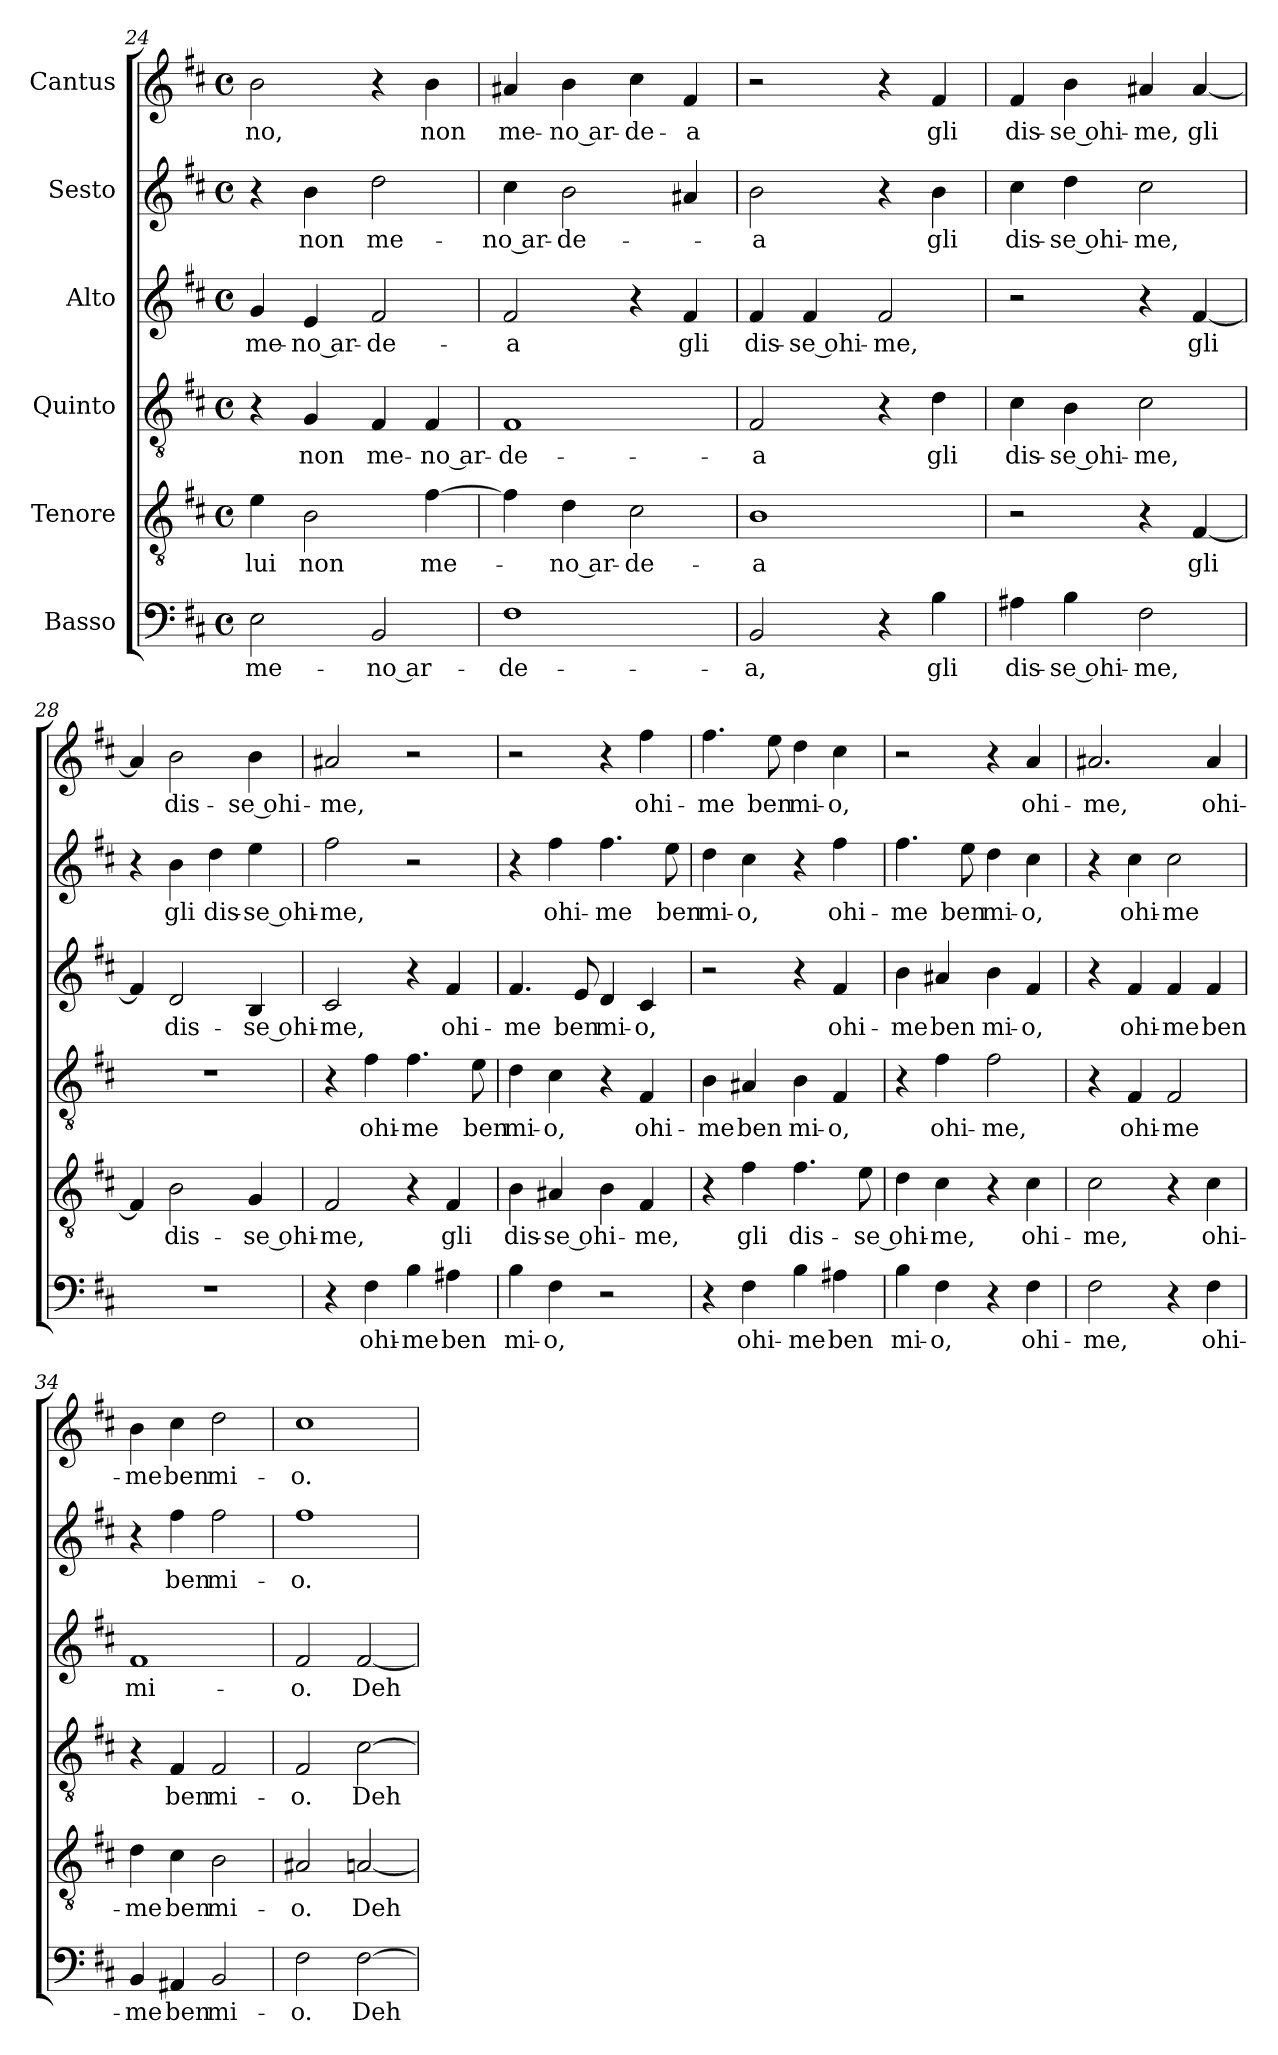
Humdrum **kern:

**kern	**text	**kern	**text	**kern	**text	**kern	**text	**kern	**text	**kern	**text
*part6	*part6	*part5	*part5	*part4	*part4	*part3	*part3	*part2	*part2	*part1	*part1
*staff6	*staff6	*staff5	*staff5	*staff4	*staff4	*staff3	*staff3	*staff2	*staff2	*staff1	*staff1
*I"Basso	*	*I"Tenore	*	*I"Quinto	*	*I"Alto	*	*I"Sesto	*	*I"Cantus	*
*clefF4	*	*clefGv2	*	*clefGv2	*	*clefG2	*	*clefG2	*	*clefG2	*
*k[f#c#]	*	*k[f#c#]	*	*k[f#c#]	*	*k[f#c#]	*	*k[f#c#]	*	*k[f#c#]	*
*D:	*	*D:	*	*D:	*	*D:	*	*D:	*	*D:	*
*M4/4	*	*M4/4	*	*M4/4	*	*M4/4	*	*M4/4	*	*M4/4	*
*met(c)	*	*met(c)	*	*met(c)	*	*met(c)	*	*met(c)	*	*met(c)	*
=24	=24	=24	=24	=24	=24	=24	=24	=24	=24	=24	=24
!	!LO:LY:b	!	!LO:LY:b	!	!	!	!LO:LY:b	!	!	!	!LO:LY:b
2E\	me-	4e\	lui	4r	.	4g/	me-	4r	.	2b\	-no,
!	!	!	!LO:LY:b	!	!LO:LY:b	!	!LO:LY:b	!	!LO:LY:b	!	!
.	.	2B\	non	4G/	non	4e/	-no ar-	4b\	non	.	.
!	!LO:LY:b	!	!	!	!LO:LY:b	!	!LO:LY:b	!	!LO:LY:b	!	!
2BB/	-no ar-	.	.	4F#/	me-	2f#/	-de-	2dd\	me-	4r	.
!	!	!	!LO:LY:b	!	!LO:LY:b	!	!	!	!	!	!LO:LY:b
.	.	[4f#\	me-	4F#/	-no ar-	.	.	.	.	4b\	non
=25	=25	=25	=25	=25	=25	=25	=25	=25	=25	=25	=25
!	!LO:LY:b	!	!	!	!LO:LY:b	!	!LO:LY:b	!	!LO:LY:b	!	!LO:LY:b
1F#	-de-	4f#\]	.	1F#	-de-	2f#/	-a	4cc#\	-no ar-	4a#X/	me-
!	!	!	!LO:LY:b	!	!	!	!	!	!LO:LY:b	!	!LO:LY:b
.	.	4d\	-no ar-	.	.	.	.	2b\	-de-	4b\	-no ar-
!	!	!	!LO:LY:b	!	!	!	!	!	!	!	!LO:LY:b
.	.	2c#\	-de-	.	.	4r	.	.	.	4cc#\	-de-
!	!	!	!	!	!	!	!LO:LY:b	!	!	!	!LO:LY:b
.	.	.	.	.	.	4f#/	gli	4a#X/	.	4f#/	-a
=26	=26	=26	=26	=26	=26	=26	=26	=26	=26	=26	=26
!	!LO:LY:b	!	!LO:LY:b	!	!LO:LY:b	!	!LO:LY:b	!	!LO:LY:b	!	!
2BB/	-a,	1B	-a	2F#/	-a	4f#/	dis-	2b\	-a	2r	.
!	!	!	!	!	!	!	!LO:LY:b	!	!	!	!
.	.	.	.	.	.	4f#/	-se ohi-	.	.	.	.
!	!	!	!	!	!	!	!LO:LY:b	!	!	!	!
4r	.	.	.	4r	.	2f#/	-me,	4r	.	4r	.
!	!LO:LY:b	!	!	!	!LO:LY:b	!	!	!	!LO:LY:b	!	!LO:LY:b
4B\	gli	.	.	4d\	gli	.	.	4b\	gli	4f#/	gli
!!LO:LB:g=z
=27	=27	=27	=27	=27	=27	=27	=27	=27	=27	=27	=27
!	!LO:LY:b	!	!	!	!LO:LY:b	!	!	!	!LO:LY:b	!	!LO:LY:b
4A#X\	dis-	2r	.	4c#\	dis-	2r	.	4cc#\	dis-	4f#/	dis-
!	!LO:LY:b	!	!	!	!LO:LY:b	!	!	!	!LO:LY:b	!	!LO:LY:b
4B\	-se ohi-	.	.	4B\	-se ohi-	.	.	4dd\	-se ohi-	4b\	-se ohi-
!	!LO:LY:b	!	!	!	!LO:LY:b	!	!	!	!LO:LY:b	!	!LO:LY:b
2F#\	-me,	4r	.	2c#\	-me,	4r	.	2cc#\	-me,	4a#X/	-me,
!	!	!	!LO:LY:b	!	!	!	!LO:LY:b	!	!	!	!LO:LY:b
.	.	[4F#/	gli	.	.	[4f#/	gli	.	.	[4a#/	gli
=28	=28	=28	=28	=28	=28	=28	=28	=28	=28	=28	=28
1r	.	4F#/]	.	1r	.	4f#/]	.	4r	.	4a#/]	.
!	!	!	!LO:LY:b	!	!	!	!LO:LY:b	!	!LO:LY:b	!	!LO:LY:b
.	.	2B\	dis-	.	.	2d/	dis-	4b\	gli	2b\	dis-
!	!	!	!	!	!	!	!	!	!LO:LY:b	!	!
.	.	.	.	.	.	.	.	4dd\	dis-	.	.
!	!	!	!LO:LY:b	!	!	!	!LO:LY:b	!	!LO:LY:b	!	!LO:LY:b
.	.	4G/	-se ohi-	.	.	4B/	-se ohi-	4ee\	-se ohi-	4b\	-se ohi-
=29	=29	=29	=29	=29	=29	=29	=29	=29	=29	=29	=29
!	!	!	!LO:LY:b	!	!	!	!LO:LY:b	!	!LO:LY:b	!	!LO:LY:b
4r	.	2F#/	-me,	4r	.	2c#/	-me,	2ff#\	-me,	2a#X/	-me,
!	!LO:LY:b	!	!	!	!LO:LY:b	!	!	!	!	!	!
4F#\	ohi-	.	.	4f#\	ohi-	.	.	.	.	.	.
!	!LO:LY:b	!	!	!	!LO:LY:b	!	!	!	!	!	!
4B\	-me	4r	.	4.f#\	-me	4r	.	2r	.	2r	.
!	!LO:LY:b	!	!LO:LY:b	!	!	!	!LO:LY:b	!	!	!	!
4A#X\	ben	4F#/	gli	.	.	4f#/	ohi-	.	.	.	.
!	!	!	!	!	!LO:LY:b	!	!	!	!	!	!
.	.	.	.	8e\	ben	.	.	.	.	.	.
=30	=30	=30	=30	=30	=30	=30	=30	=30	=30	=30	=30
!	!LO:LY:b	!	!LO:LY:b	!	!LO:LY:b	!	!LO:LY:b	!	!	!	!
4B\	mi-	4B\	dis-	4d\	mi-	4.f#/	-me	4r	.	2r	.
!	!LO:LY:b	!	!LO:LY:b	!	!LO:LY:b	!	!	!	!LO:LY:b	!	!
4F#\	-o,	4A#X/	-se ohi-	4c#\	-o,	.	.	4ff#\	ohi-	.	.
!	!	!	!	!	!	!	!LO:LY:b	!	!	!	!
.	.	.	.	.	.	8e/	ben	.	.	.	.
!	!	!	!	!	!	!	!LO:LY:b	!	!LO:LY:b	!	!
2r	.	4B\	.	4r	.	4d/	mi-	4.ff#\	-me	4r	.
!	!	!	!LO:LY:b	!	!LO:LY:b	!	!LO:LY:b	!	!	!	!LO:LY:b
.	.	4F#/	-me,	4F#/	ohi-	4c#/	-o,	.	.	4ff#\	ohi-
!	!	!	!	!	!	!	!	!	!LO:LY:b	!	!
.	.	.	.	.	.	.	.	8ee\	ben	.	.
=31	=31	=31	=31	=31	=31	=31	=31	=31	=31	=31	=31
!	!	!	!	!	!LO:LY:b	!	!	!	!LO:LY:b	!	!LO:LY:b
4r	.	4r	.	4B\	-me	2r	.	4dd\	mi-	4.ff#\	-me
!	!LO:LY:b	!	!LO:LY:b	!	!LO:LY:b	!	!	!	!LO:LY:b	!	!
4F#\	ohi-	4f#\	gli	4A#X/	ben	.	.	4cc#\	-o,	.	.
!	!	!	!	!	!	!	!	!	!	!	!LO:LY:b
.	.	.	.	.	.	.	.	.	.	8ee\	ben
!	!LO:LY:b	!	!LO:LY:b	!	!LO:LY:b	!	!	!	!	!	!LO:LY:b
4B\	-me	4.f#\	dis-	4B\	mi-	4r	.	4r	.	4dd\	mi-
!	!LO:LY:b	!	!	!	!LO:LY:b	!	!LO:LY:b	!	!LO:LY:b	!	!LO:LY:b
4A#X\	ben	.	.	4F#/	-o,	4f#/	ohi-	4ff#\	ohi-	4cc#\	-o,
!	!	!	!LO:LY:b	!	!	!	!	!	!	!	!
.	.	8e\	-se ohi-	.	.	.	.	.	.	.	.
=32	=32	=32	=32	=32	=32	=32	=32	=32	=32	=32	=32
!	!LO:LY:b	!	!	!	!	!	!LO:LY:b	!	!LO:LY:b	!	!
4B\	mi-	4d\	.	4r	.	4b\	-me	4.ff#\	-me	2r	.
!	!LO:LY:b	!	!LO:LY:b	!	!LO:LY:b	!	!LO:LY:b	!	!	!	!
4F#\	-o,	4c#\	-me,	4f#\	ohi-	4a#X/	ben	.	.	.	.
!	!	!	!	!	!	!	!	!	!LO:LY:b	!	!
.	.	.	.	.	.	.	.	8ee\	ben	.	.
!	!	!	!	!	!LO:LY:b	!	!LO:LY:b	!	!LO:LY:b	!	!
4r	.	4r	.	2f#\	-me,	4b\	mi-	4dd\	mi-	4r	.
!	!LO:LY:b	!	!LO:LY:b	!	!	!	!LO:LY:b	!	!LO:LY:b	!	!LO:LY:b
4F#\	ohi-	4c#\	ohi-	.	.	4f#/	-o,	4cc#\	-o,	4a/	ohi-
!!LO:PB:g=z
=33	=33	=33	=33	=33	=33	=33	=33	=33	=33	=33	=33
!	!LO:LY:b	!	!LO:LY:b	!	!	!	!	!	!	!	!LO:LY:b
2F#\	-me,	2c#\	-me,	4r	.	4r	.	4r	.	2.a#X/	-me,
!	!	!	!	!	!LO:LY:b	!	!LO:LY:b	!	!LO:LY:b	!	!
.	.	.	.	4F#/	ohi-	4f#/	ohi-	4cc#\	ohi-	.	.
!	!	!	!	!	!LO:LY:b	!	!LO:LY:b	!	!LO:LY:b	!	!
4r	.	4r	.	2F#/	-me	4f#/	-me	2cc#\	-me	.	.
!	!LO:LY:b	!	!LO:LY:b	!	!	!	!LO:LY:b	!	!	!	!LO:LY:b
4F#\	ohi-	4c#\	ohi-	.	.	4f#/	ben	.	.	4a#/	ohi-
=34	=34	=34	=34	=34	=34	=34	=34	=34	=34	=34	=34
!	!LO:LY:b	!	!LO:LY:b	!	!	!	!LO:LY:b	!	!	!	!LO:LY:b
4BB/	-me	4d\	-me	4r	.	1f#	mi-	4r	.	4b\	-me
!	!LO:LY:b	!	!LO:LY:b	!	!LO:LY:b	!	!	!	!LO:LY:b	!	!LO:LY:b
4AA#X/	ben	4c#\	ben	4F#/	ben	.	.	4ff#\	ben	4cc#\	ben
!	!LO:LY:b	!	!LO:LY:b	!	!LO:LY:b	!	!	!	!LO:LY:b	!	!LO:LY:b
2BB/	mi-	2B\	mi-	2F#/	mi-	.	.	2ff#\	mi-	2dd\	mi-
=35	=35	=35	=35	=35	=35	=35	=35	=35	=35	=35	=35
!	!LO:LY:b	!	!LO:LY:b	!	!LO:LY:b	!	!LO:LY:b	!	!LO:LY:b	!	!LO:LY:b
2F#\	-o.	2A#X/	-o.	2F#/	-o.	2f#/	-o.	1ff#	-o.	1cc#	-o.
!	!LO:LY:b	!	!LO:LY:b	!	!LO:LY:b	!	!LO:LY:b	!	!	!	!
[2F#\	Deh	[2An/	Deh	[2c#\	Deh	[2f#/	Deh	.	.	.	.
=	=	=	=	=	=	=	=	=	=	=	=
*-	*-	*-	*-	*-	*-	*-	*-	*-	*-	*-	*-
